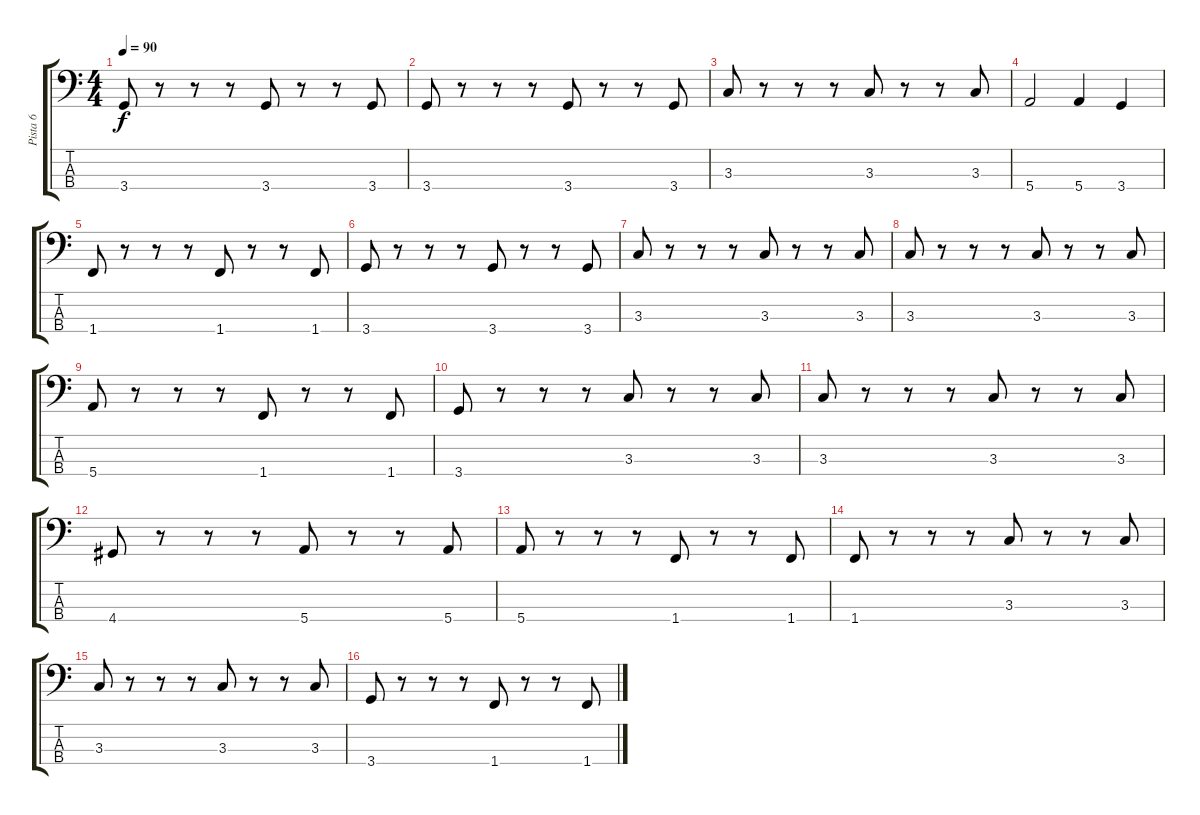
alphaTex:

\track ("Pista 6" "Pista 6") {instrument electricbassfinger}
\staff {score tabs}
\tuning (G2 D2 A1 E1) {hide}
\ts (4 4)
\tempo 90
\clef f4
\ks c
3.4.8{dy f} r.8 r.8 r.8 3.4.8 r.8 r.8 3.4.8 |
3.4.8 r.8 r.8 r.8 3.4.8 r.8 r.8 3.4.8 |
3.3.8 r.8 r.8 r.8 3.3.8 r.8 r.8 3.3.8 |
5.4.2 5.4.4 3.4.4 |
1.4.8 r.8 r.8 r.8 1.4.8 r.8 r.8 1.4.8 |
3.4.8 r.8 r.8 r.8 3.4.8 r.8 r.8 3.4.8 |
3.3.8 r.8 r.8 r.8 3.3.8 r.8 r.8 3.3.8 |
3.3.8 r.8 r.8 r.8 3.3.8 r.8 r.8 3.3.8 |
5.4.8 r.8 r.8 r.8 1.4.8 r.8 r.8 1.4.8 |
3.4.8 r.8 r.8 r.8 3.3.8 r.8 r.8 3.3.8 |
3.3.8 r.8 r.8 r.8 3.3.8 r.8 r.8 3.3.8 |
4.4.8 r.8 r.8 r.8 5.4.8 r.8 r.8 5.4.8 |
5.4.8 r.8 r.8 r.8 1.4.8 r.8 r.8 1.4.8 |
1.4.8 r.8 r.8 r.8 3.3.8 r.8 r.8 3.3.8 |
3.3.8 r.8 r.8 r.8 3.3.8 r.8 r.8 3.3.8 |
3.4.8 r.8 r.8 r.8 1.4.8 r.8 r.8 1.4.8
